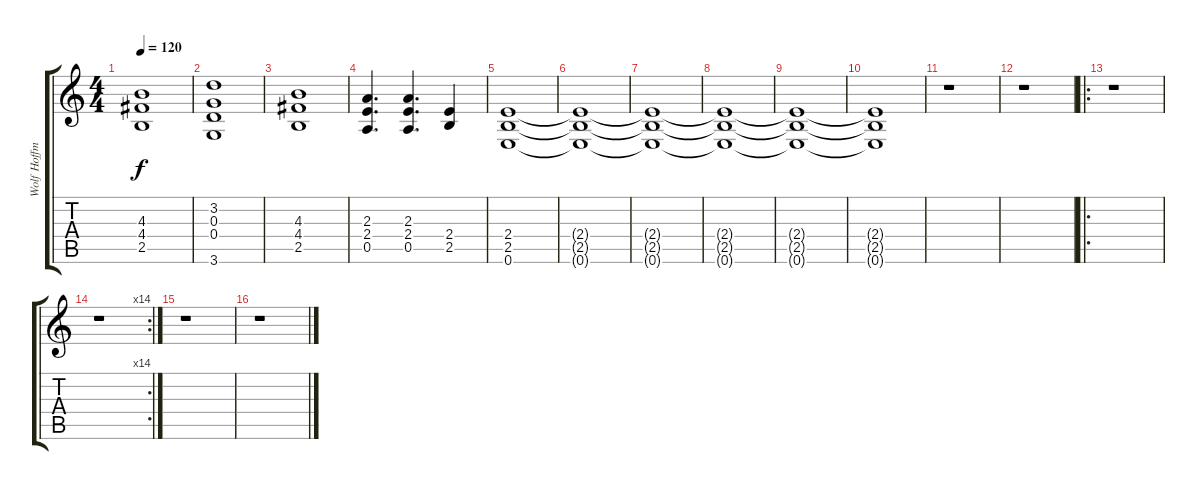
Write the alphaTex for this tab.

\track ("Wolf Hoffmann" "Wolf Hoffm") {instrument distortionguitar}
\staff {score tabs}
\tuning (E4 B3 G3 D3 A2 E2) {hide}
\ts (4 4)
\tempo 120
\clef g2
\ks c
(4.3 4.4 2.5).1{dy f} |
(3.2 0.3 0.4 3.6).1 |
(4.3 4.4 2.5).1 |
(2.3 2.4 0.5).4{d} (2.3 2.4 0.5).4{d} (2.4 2.5).4 |
(2.4 2.5 0.6).1 |
(2.4{t} 2.5{t} 0.6{t}).1 |
(2.4{t} 2.5{t} 0.6{t}).1 |
(2.4{t} 2.5{t} 0.6{t}).1 |
(2.4{t} 2.5{t} 0.6{t}).1 |
(2.4{t} 2.5{t} 0.6{t}).1 |
r.1 |
r.1 |
\ro
r.1 |
\rc 14
r.1 |
r.1 |
r.1
